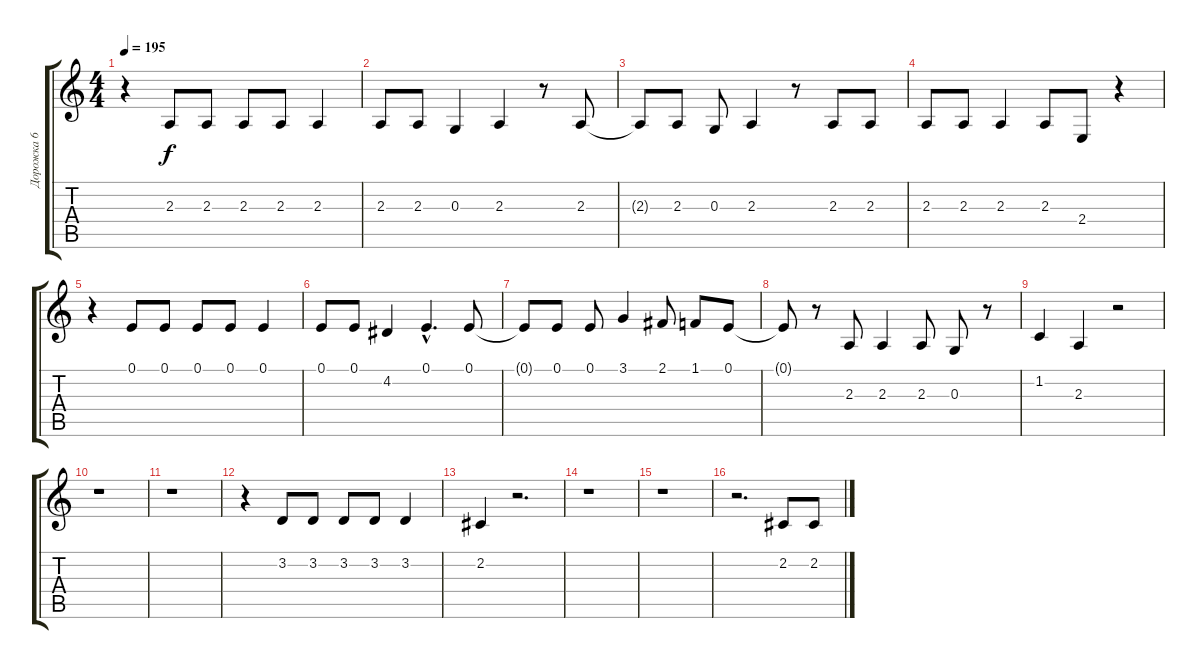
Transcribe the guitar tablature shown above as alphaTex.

\track ("Дорожка 6" "Дорожка 6") {instrument electricpiano2}
\staff {score tabs}
\tuning (E4 B3 G3 D3 A2 E2) {hide}
\ts (4 4)
\tempo 195
\clef g2
\ks c
r.4{dy f} 2.3.8 2.3.8 2.3.8 2.3.8 2.3.4 |
2.3.8 2.3.8 0.3.4 2.3.4 r.8 2.3.8 |
2.3{t}.8 2.3.8 0.3.8 2.3.4 r.8 2.3.8 2.3.8 |
2.3.8 2.3.8 2.3.4 2.3.8 2.4.8 r.4 |
r.4 0.1.8 0.1.8 0.1.8 0.1.8 0.1.4 |
0.1.8 0.1.8 4.2.4 0.1{hac}.4{d} 0.1.8 |
0.1{t}.8 0.1.8 0.1.8 3.1.4 2.1.8 1.1.8 0.1.8 |
0.1{t}.8 r.8 2.3.8 2.3.4 2.3.8 0.3.8 r.8 |
1.2.4 2.3.4 r.2 |
r.1 |
r.1 |
r.4 3.2.8 3.2.8 3.2.8 3.2.8 3.2.4 |
2.2.4 r.2{d} |
r.1 |
r.1 |
r.2{d} 2.2.8 2.2.8
